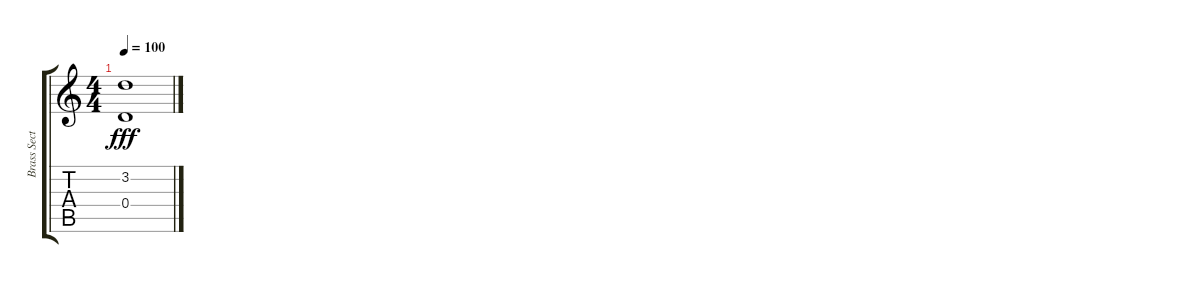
\track ("Brass Section" "Brass Sect") {instrument acousticguitarsteel}
\staff {score tabs}
\tuning (E4 B3 G3 D3 A2 E2) {hide}
\ts (4 4)
\tempo 100
\clef g2
\ks c
(3.2 0.4).1{dy fff}
